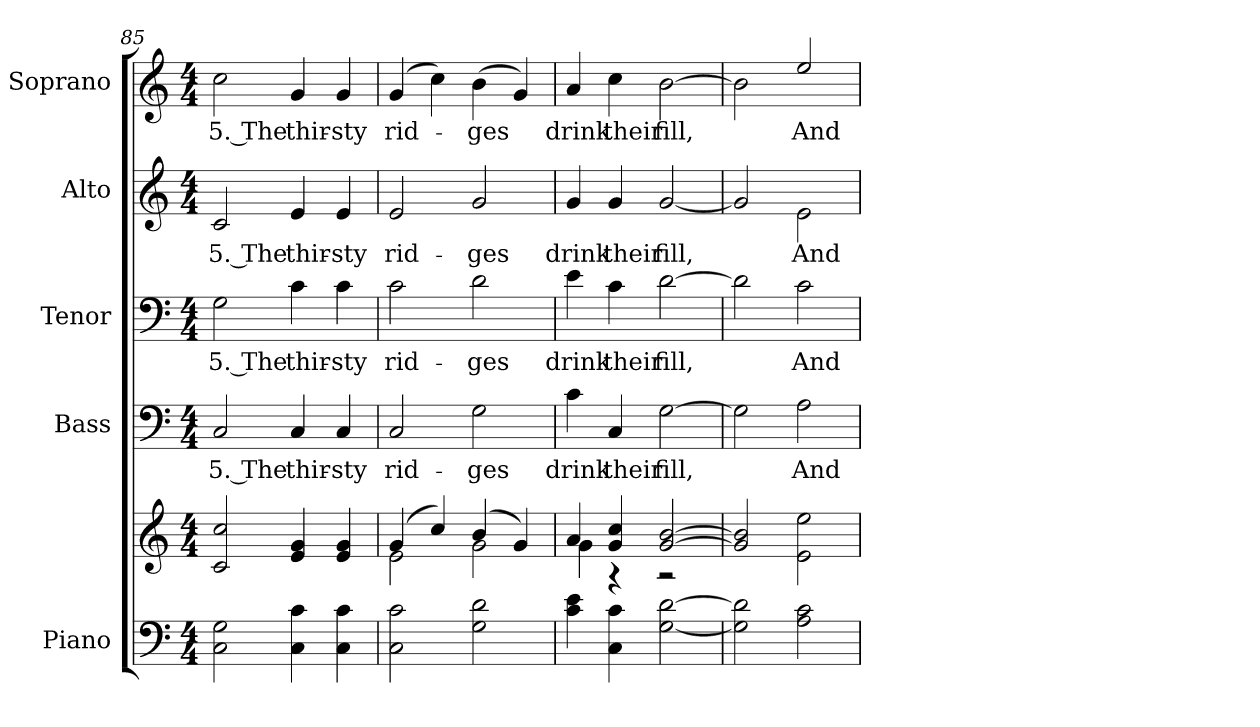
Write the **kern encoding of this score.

**kern	**kern	**kern	**text	**kern	**text	**kern	**text	**kern	**text
*part5	*part5	*part4	*part4	*part3	*part3	*part2	*part2	*part1	*part1
*staff6	*staff5	*staff4	*staff4	*staff3	*staff3	*staff2	*staff2	*staff1	*staff1
*I"Piano	*	*I"Bass	*	*I"Tenor	*	*I"Alto	*	*I"Soprano	*
*I'Pno.	*	*I'B.	*	*I'T.	*	*I'A.	*	*I'S.	*
*clefF4	*clefG2	*clefF4	*	*clefF4	*	*clefG2	*	*clefG2	*
*k[]	*k[]	*k[]	*	*k[]	*	*k[]	*	*k[]	*
*C:	*C:	*C:	*	*C:	*	*C:	*	*C:	*
*M4/4	*M4/4	*M4/4	*	*M4/4	*	*M4/4	*	*M4/4	*
=85	=85	=85	=85	=85	=85	=85	=85	=85	=85
!	!	!	!LO:LY:b:color=#000000	!	!	!	!	!	!
!	!	!	!	!	!LO:LY:b:color=#000000	!	!	!	!
!	!	!	!	!	!	!	!LO:LY:b:color=#000000	!	!
!	!	!	!	!	!	!	!	!	!LO:LY:b:color=#000000
2Ci\ 2Gi	2ci/ 2cci	2Ci/	5. The	2Gi\	5. The	2ci/	5. The	2cci\	5. The
!	!	!	!LO:LY:b:color=#000000	!	!	!	!	!	!
!	!	!	!	!	!LO:LY:b:color=#000000	!	!	!	!
!	!	!	!	!	!	!	!LO:LY:b:color=#000000	!	!
!	!	!	!	!	!	!	!	!	!LO:LY:b:color=#000000
4Ci\ 4ci	4ei/ 4gi	4Ci/	thir-	4ci\	thir-	4ei/	thir-	4gi/	thir-
!	!	!	!LO:LY:b:color=#000000	!	!	!	!	!	!
!	!	!	!	!	!LO:LY:b:color=#000000	!	!	!	!
!	!	!	!	!	!	!	!LO:LY:b:color=#000000	!	!
!	!	!	!	!	!	!	!	!	!LO:LY:b:color=#000000
4Ci\ 4ci	4ei/ 4gi	4Ci/	-sty	4ci\	-sty	4ei/	-sty	4gi/	-sty
!!LO:PB:g=z
=86	=86	=86	=86	=86	=86	=86	=86	=86	=86
*	*^	*	*	*	*	*	*	*	*
!	!	!	!	!LO:LY:b:color=#000000	!	!	!	!	!	!
!	!	!	!	!	!	!LO:LY:b:color=#000000	!	!	!	!
!	!	!	!	!	!	!	!	!LO:LY:b:color=#000000	!	!
!	!	!	!	!	!	!	!	!	!	!LO:LY:b:color=#000000
2Ci\ 2ci	(4gi/	2ei\	2Ci/	rid-	2ci\	rid-	2ei/	rid-	(4gi/	rid-
.	4cci/)	.	.	.	.	.	.	.	4cci\)	.
!	!	!	!	!LO:LY:b:color=#000000	!	!	!	!	!	!
!	!	!	!	!	!	!LO:LY:b:color=#000000	!	!	!	!
!	!	!	!	!	!	!	!	!LO:LY:b:color=#000000	!	!
!	!	!	!	!	!	!	!	!	!	!LO:LY:b:color=#000000
2Gi\ 2di	(4bi/	2gi\	2Gi\	-ges	2di\	-ges	2gi/	-ges	(4bi\	-ges
.	4gi/)	.	.	.	.	.	.	.	4gi/)	.
=87	=87	=87	=87	=87	=87	=87	=87	=87	=87	=87
!	!	!	!	!LO:LY:b:color=#000000	!	!	!	!	!	!
!	!	!	!	!	!	!LO:LY:b:color=#000000	!	!	!	!
!	!	!	!	!	!	!	!	!LO:LY:b:color=#000000	!	!
!	!	!	!	!	!	!	!	!	!	!LO:LY:b:color=#000000
4ci\ 4ei	4ai/	4gi\	4ci\	drink	4ei\	drink	4gi/	drink	4ai/	drink
!	!	!	!	!LO:LY:b:color=#000000	!	!	!	!	!	!
!	!	!	!	!	!	!LO:LY:b:color=#000000	!	!	!	!
!	!	!	!	!	!	!	!	!LO:LY:b:color=#000000	!	!
!	!	!	!	!	!	!	!	!	!	!LO:LY:b:color=#000000
4Ci\ 4ci	4gi/ 4cci	4r	4Ci/	their	4ci\	their	4gi/	their	4cci\	their
!	!	!	!	!LO:LY:b:color=#000000	!	!	!	!	!	!
!	!	!	!	!	!	!LO:LY:b:color=#000000	!	!	!	!
!	!	!	!	!	!	!	!	!LO:LY:b:color=#000000	!	!
!	!	!	!	!	!	!	!	!	!	!LO:LY:b:color=#000000
[<2Gi\ [>2di	[>2gi/ [>2bi	2r	[>2Gi\	fill,	[>2di\	fill,	[<2gi/	fill,	[>2bi\	fill,
*	*v	*v	*	*	*	*	*	*	*	*
=88	=88	=88	=88	=88	=88	=88	=88	=88	=88
2Gi\] 2di]	2gi/] 2bi]	2Gi\]	.	2di\]	.	2gi/]	.	2bi\]	.
!	!	!	!LO:LY:b:color=#000000	!	!	!	!	!	!
!	!	!	!	!	!LO:LY:b:color=#000000	!	!	!	!
!	!	!	!	!	!	!	!LO:LY:b:color=#000000	!	!
!	!	!	!	!	!	!	!	!	!LO:LY:b:color=#000000
2Ai\ 2ci	2ei\ 2eei	2Ai\	And	2ci\	And	2ei\	And	2eei/	And
=	=	=	=	=	=	=	=	=	=
*-	*-	*-	*-	*-	*-	*-	*-	*-	*-
